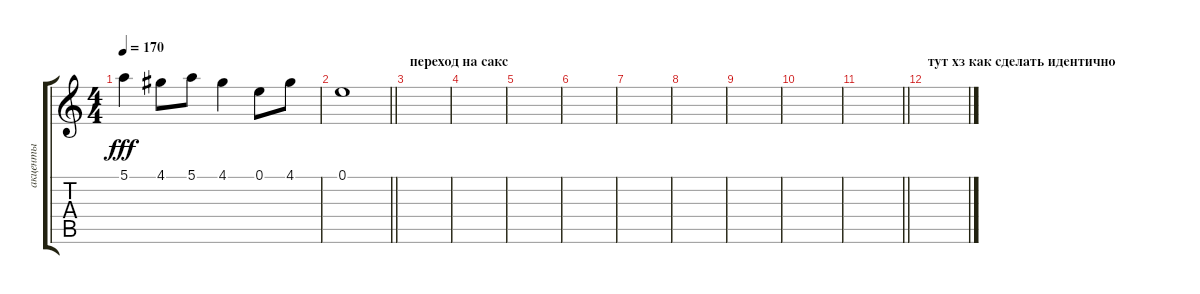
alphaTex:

\track ("акценты" "акценты") {instrument acousticguitarsteel}
\staff {score tabs}
\tuning (E4 B3 G3 D3 A2 E2) {hide}
\ts (4 4)
\tempo 170
\clef g2
\ks c
5.1.4{dy fff} 4.1.8 5.1.8 4.1.4 0.1.8 4.1.8 |
\barLineRight lightlight
0.1.1 |
\section ("" "переход на сакс")
|
|
|
|
|
|
|
|
\barLineRight lightlight
|
\section ("" "тут хз как сделать идентично")
